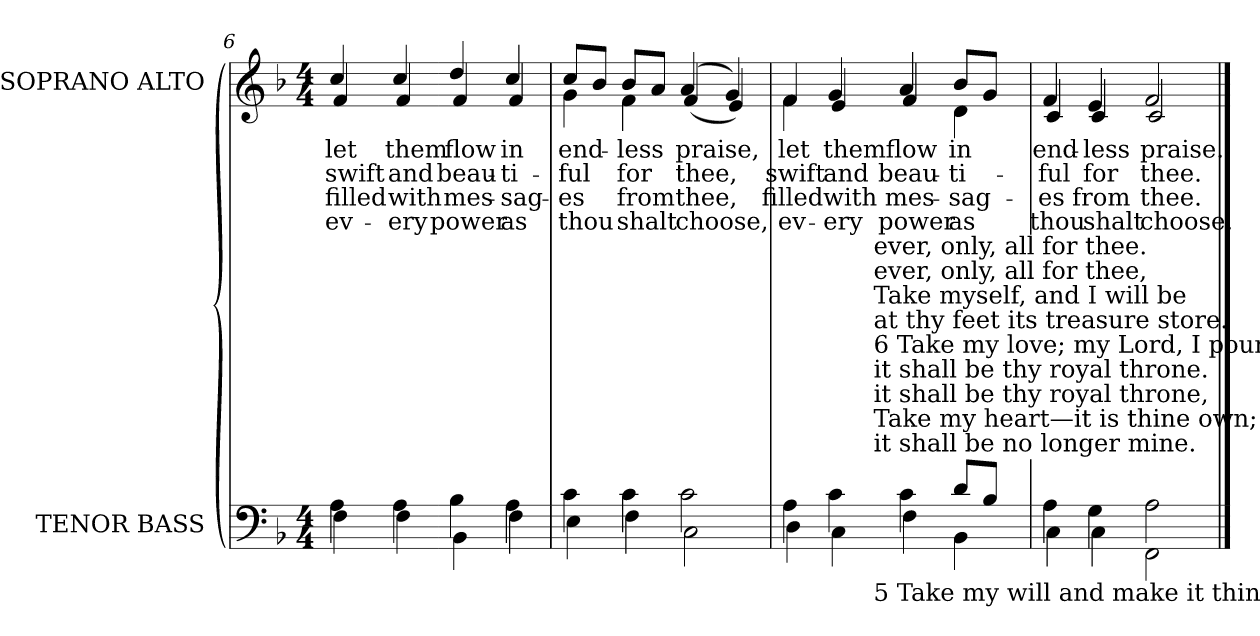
**kern	**kern	**text	**text	**text	**text
*part2	*part1	*part1	*part1	*part1	*part1
*staff2	*staff1	*staff1	*staff1	*staff1	*staff1
*I"TENOR BASS	*I"SOPRANO ALTO	*	*	*	*
*I'T. B.	*I'S. A.	*	*	*	*
*clefF4	*clefG2	*	*	*	*
*k[b-]	*k[b-]	*	*	*	*
*F:	*F:	*	*	*	*
*M4/4	*M4/4	*	*	*	*
=6	=6	=6	=6	=6	=6
*^	*	*	*	*	*
!	!	!	!LO:LY:b:color=#000000	!LO:LY:b:color=#000000	!LO:LY:b:color=#000000	!LO:LY:b:color=#000000
*	*	*^	*	*	*	*
4Ai\	4Fi\	4cci/	4fi/	let	swift	filled	ev-
!	!	!	!	!LO:LY:b:color=#000000	!LO:LY:b:color=#000000	!LO:LY:b:color=#000000	!LO:LY:b:color=#000000
4Ai\	4Fi\	4cci/	4fi/	them	and	with	-ery
!!LO:LB:g=z	!!
=7-	=7-	=7-	=7-	=7-	=7-	=7-	=7-
!	!	!	!	!LO:LY:b:color=#000000	!LO:LY:b:color=#000000	!LO:LY:b:color=#000000	!LO:LY:b:color=#000000
4B-i\	4BB-i\	4ddi/	4fi/	flow	beau-	mes-	power
!	!	!	!	!LO:LY:b:color=#000000	!LO:LY:b:color=#000000	!LO:LY:b:color=#000000	!LO:LY:b:color=#000000
4Ai\	4Fi\	4cci/	4fi/	in	-ti-	-sag-	as
=8	=8	=8	=8	=8	=8	=8	=8
!	!	!	!	!LO:LY:b:color=#000000	!LO:LY:b:color=#000000	!LO:LY:b:color=#000000	!LO:LY:b:color=#000000
4ci\	4Ei\	8cci/L	4gi\	end-	-ful	-es	thou
.	.	8b-i/J	.	.	.	.	.
!	!	!	!	!LO:LY:b:color=#000000	!LO:LY:b:color=#000000	!LO:LY:b:color=#000000	!LO:LY:b:color=#000000
4ci\	4Fi\	8b-i/L	4fi\	-less	for	from	shalt
.	.	8ai/J	.	.	.	.	.
!	!	!	!	!LO:LY:b:color=#000000	!LO:LY:b:color=#000000	!LO:LY:b:color=#000000	!LO:LY:b:color=#000000
2ci\	2Ci\	(4ai/	(4fi/	praise,	thee,	thee,	choose,
.	.	4gi/)	4ei/)	.	.	.	.
!!LO:LB:g=z	!!
=9	=9	=9	=9	=9	=9	=9	=9
!	!	!	!	!LO:LY:b:color=#000000	!LO:LY:b:color=#000000	!LO:LY:b:color=#000000	!LO:LY:b:color=#000000
*	*^	*	*	*	*	*	*
4Ai\	4Di\	4ryy	4fi/	4fi\	let	swift	filled	ev-
!	!	!	!	!	!LO:LY:b:color=#000000	!LO:LY:b:color=#000000	!LO:LY:b:color=#000000	!LO:LY:b:color=#000000
4ci\	4Ci\	8ryy	4gi/	4ei/	them	and	with	-ery
.	.	64ryy	.	.	.	.	.	.
.	.	128ryy	.	.	.	.	.	.
.	.	512ryy	.	.	.	.	.	.
!	!	!LO:TX:b:t=5 Take my will and make it thine;	!	!	!	!	!	!
!	!	!LO:TX:t=it shall be no longer mine.	!	!	!	!	!	!
!	!	!LO:TX:t=Take my heart—it is thine own;	!	!	!	!	!	!
!	!	!LO:TX:t=it shall be thy royal throne,	!	!	!	!	!	!
!	!	!LO:TX:t=it shall be thy royal throne.	!	!	!	!	!	!
!	!	!LO:TX:t=6 Take my love; my Lord, I pour	!	!	!	!	!	!
!	!	!LO:TX:t=at thy feet its treasure store.	!	!	!	!	!	!
!	!	!LO:TX:t=Take myself, and I will be	!	!	!	!	!	!
!	!	!LO:TX:t=ever, only, all for thee,	!	!	!	!	!	!
!	!	!LO:TX:t=ever, only, all for thee.	!	!	!	!	!	!
.	.	2ryy	.	.	.	.	.	.
!	!	!	!	!	!LO:LY:b:color=#000000	!LO:LY:b:color=#000000	!LO:LY:b:color=#000000	!LO:LY:b:color=#000000
4ci\	4Fi\	.	4ai/	4fi/	flow	beau-	mes-	power
!	!	!	!	!	!LO:LY:b:color=#000000	!LO:LY:b:color=#000000	!LO:LY:b:color=#000000	!LO:LY:b:color=#000000
8di/L	4BB-i\	.	8b-i/L	4di\	in	-ti-	-sag-	as
8B-i/J	.	.	8gi/J	.	.	.	.	.
.	.	16ryy	.	.	.	.	.	.
.	.	32ryy	.	.	.	.	.	.
.	.	256.ryy	.	.	.	.	.	.
*	*v	*v	*	*	*	*	*	*
=10	=10	=10	=10	=10	=10	=10	=10
*	*^	*	*	*	*	*	*
!	!	!	!	!	!LO:LY:b:color=#000000	!LO:LY:b:color=#000000	!LO:LY:b:color=#000000	!LO:LY:b:color=#000000
*	*v	*v	*	*	*	*	*	*
4Ai\	4Ci\	4fi/	4ci/	end-	-ful	-es	thou
!	!	!	!	!LO:LY:b:color=#000000	!LO:LY:b:color=#000000	!LO:LY:b:color=#000000	!LO:LY:b:color=#000000
4Gi\	4Ci\	4ei/	4ci/	-less	for	from	shalt
!	!	!	!	!LO:LY:b:color=#000000	!LO:LY:b:color=#000000	!LO:LY:b:color=#000000	!LO:LY:b:color=#000000
2Ai\	2FFi\	2fi/	2ci/	praise.	thee.	thee.	choose.
*v	*v	*	*	*	*	*	*
*	*v	*v	*	*	*	*
==	==	==	==	==	==
*-	*-	*-	*-	*-	*-
